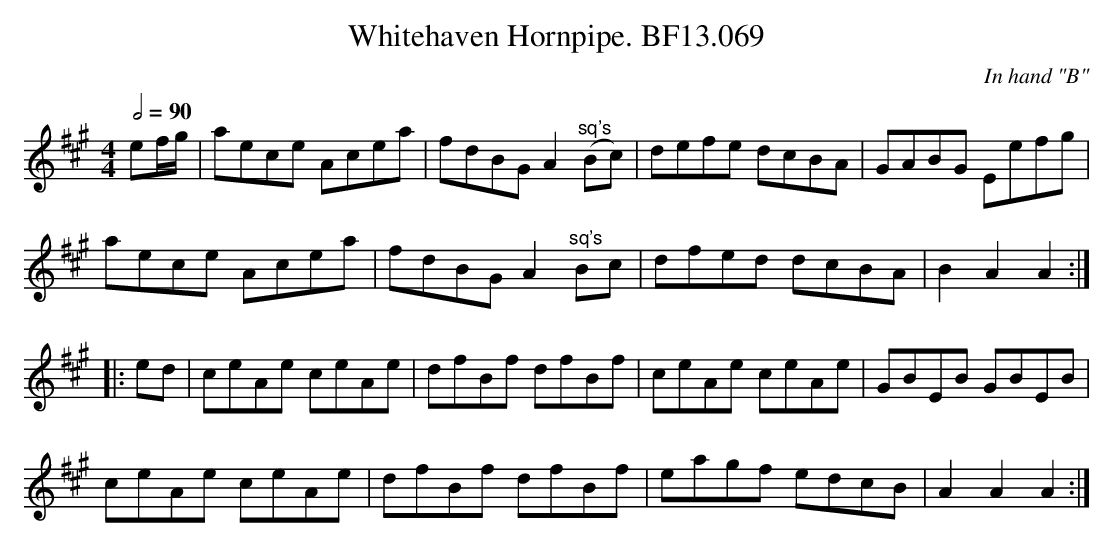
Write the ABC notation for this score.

X:1
T:Whitehaven Hornpipe. BF13.069
M:4/4
L:1/8
Q:1/2=90
C:In hand "B"
K:A
ef/g/|aece Acea|fdBGA2"^sq's"(Bc)|defe dcBA|GABG Eefg|
aece Acea|fdBGA2"^sq's"Bc|dfed dcBA|B2A2A2:|
|:ed|ceAe ceAe|dfBf dfBf|ceAe ceAe|GBEB GBEB|
ceAe ceAe|dfBf dfBf|eagf edcB|A2A2A2:|
